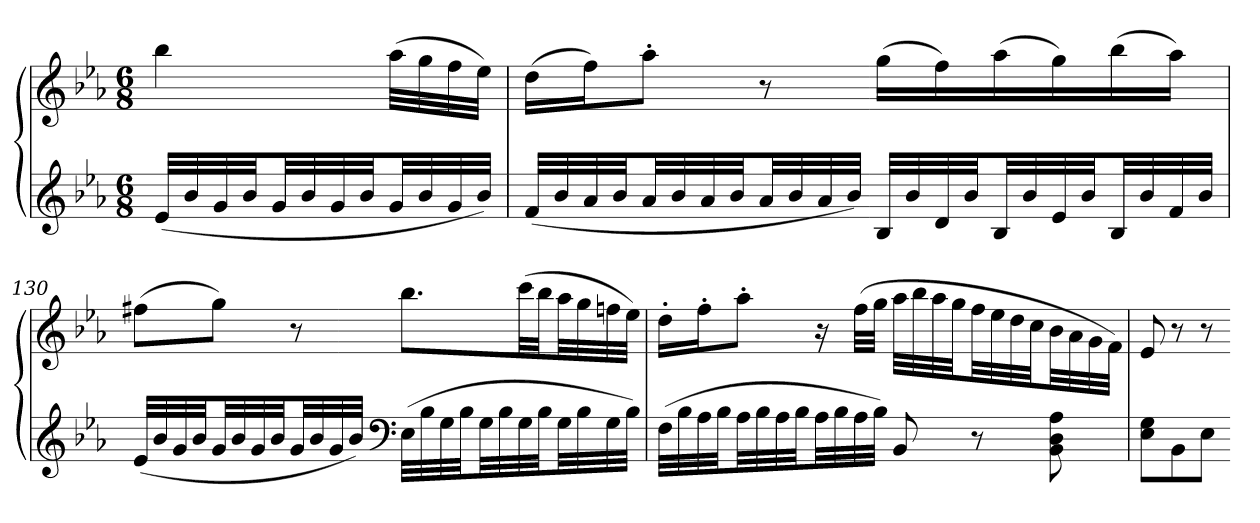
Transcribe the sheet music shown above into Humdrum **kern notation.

**kern	**kern
*part1	*part1
*staff2	*staff1
*clefG2	*clefG2
*k[b-e-a-]	*k[b-e-a-]
*M6/8	*M6/8
=	=
(32e-LLL	4bb-
32b-	.
32g	.
32b-JJ	.
32gLL	.
32b-	.
32g	.
32b-JJ	.
32gLL	(32aa-LLL
32b-	32gg
32g	32ff
32b-JJJ)	32ee-JJJ)
=129	=129
(32fLLL	(16ddLL
32b-	.
32a-	16ffJ)
32b-JJ	.
32a-LL	8aa-'J
32b-	.
32a-	.
32b-JJ	.
32a-LL	8r
32b-	.
32a-	.
32b-JJJ)	.
32B-LLL	(16ggLL
32b-	.
32d	16ff)
32b-JJ	.
32B-LL	(16aa-
32b-	.
32e-	16gg)
32b-JJ	.
32B-LL	(16bb-
32b-	.
32f	16aa-JJ)
32b-JJJ	.
=130	=130
(32e-LLL	(8ff#XL
32b-	.
32g	.
32b-JJ	.
32gLL	8ggJ)
32b-	.
32g	.
32b-JJ	.
32gLL	8r
32b-	.
32g	.
32b-JJJ)	.
*clefF4	*
(32E-LLL	8.bb-L
32B-	.
32G	.
32B-JJ	.
32GLL	.
32B-	.
32G	(32cccLL
32B-JJ	32bb-JJ
32GLL	32aa-LL
32B-	32gg
32G	32ffn
32B-JJJ)	32ee-JJJ)
=131	=131
(32FLLL	16dd'LL
32B-	.
32A-	16ff'J
32B-JJ	.
32A-LL	8aa-'J
32B-	.
32A-	.
32B-JJ	.
32A-LL	16r
32B-	.
32A-	(32ffLLL
32B-JJJ)	32ggJJJ
8BB-	32aa-LLL
.	32bb-
.	32aa-
.	32ggJJ
8r	32ffLL
.	32ee-
.	32dd
.	32ccJJ
8BB- 8D 8A-	32b-LL
.	32a-
.	32g
.	32fJJJ)
=132	=132
8E- 8GL	8e-
8BB-	8r
8E-J	8r
=-	=-
*-	*-
